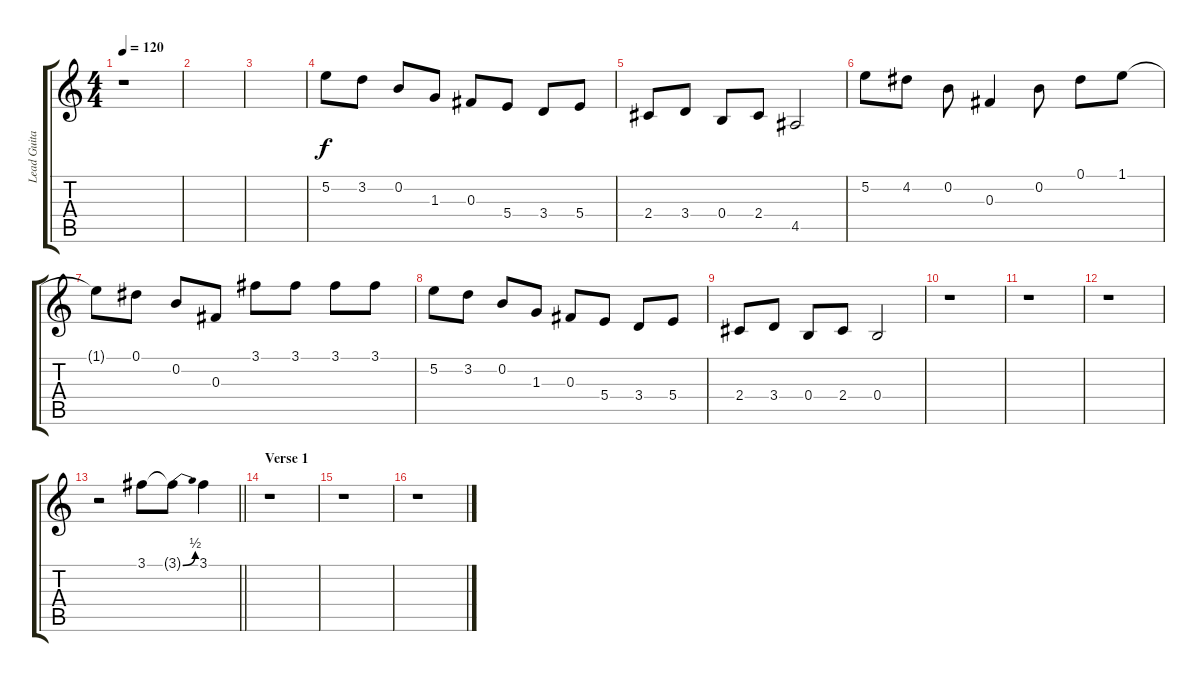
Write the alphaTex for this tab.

\track ("Lead Guitar 2" "Lead Guita") {instrument distortionguitar}
\staff {score tabs}
\tuning (Eb4 B3 Gb3 B2 Gb2 B1) {hide}
\ts (4 4)
\tempo 120
\clef g2
\ks c
r.1{dy f} |
|
|
5.2.8{volume 12} 3.2.8 0.2.8 1.3.8 0.3.8 5.4.8 3.4.8 5.4.8 |
2.4.8 3.4.8 0.4.8 2.4.8 4.5.2 |
5.2.8 4.2.8 0.2.8 0.3.4 0.2.8 0.1.8 1.1.8 |
1.1{t}.8 0.1.8 0.2.8 0.3.8 3.1.8 3.1.8 3.1.8 3.1.8 |
5.2.8 3.2.8 0.2.8 1.3.8 0.3.8 5.4.8 3.4.8 5.4.8 |
2.4.8 3.4.8 0.4.8 2.4.8 0.4.2 |
r.1 |
r.1 |
r.1 |
\barLineRight lightlight
r.2 3.1.8 3.1{be (bend 0 0 60 2) t}.8 3.1.4 |
\section ("" "Verse 1")
r.1 |
r.1 |
r.1
